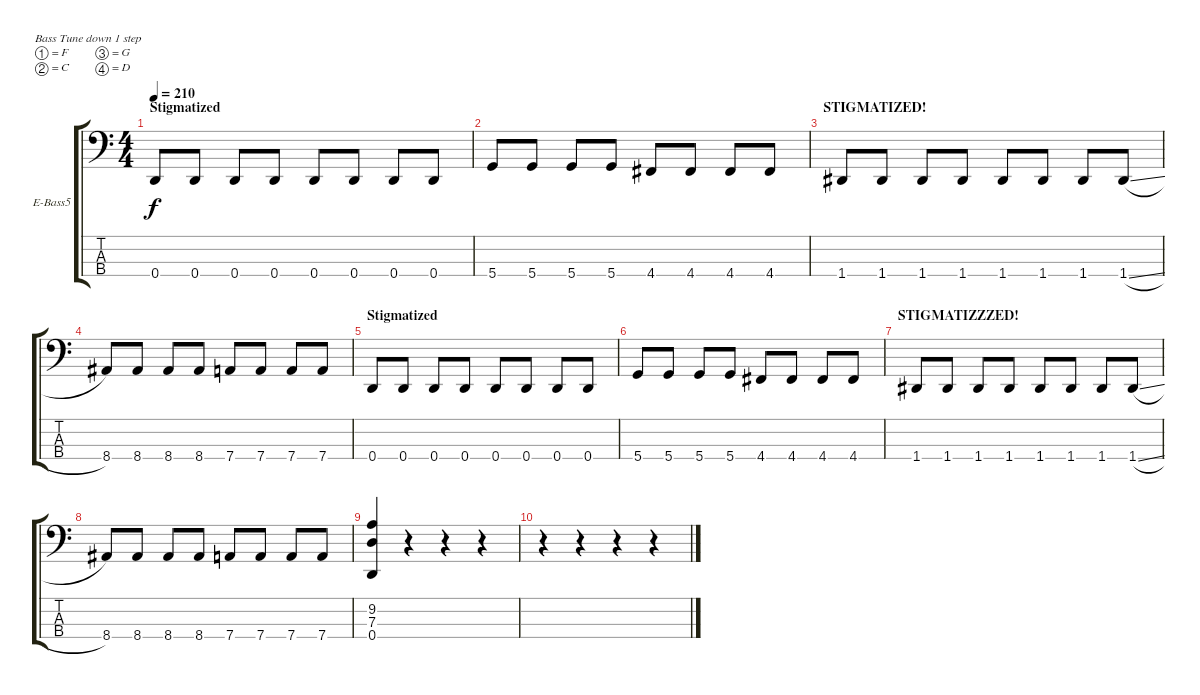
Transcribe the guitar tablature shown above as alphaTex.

\defaultSystemsLayout 4
\bracketExtendMode groupsimilarinstruments
\firstSystemTrackNameOrientation horizontal
\otherSystemsTrackNameOrientation horizontal
\track ("TOM ANGELRIPPER!" "E-Bass5") {instrument electricbassfinger}
\staff {score tabs}
\tuning (F2 C2 G1 D1)
\ts (4 4)
\section ("" "Stigmatized")
\tempo 210
\clef f4
\ks c
0.4.8{dy f} 0.4.8 0.4.8 0.4.8 0.4.8 0.4.8 0.4.8 0.4.8 |
5.4.8 5.4.8 5.4.8 5.4.8 4.4.8 4.4.8 4.4.8 4.4.8 |
\section ("" "STIGMATIZED!")
1.4.8 1.4.8 1.4.8 1.4.8 1.4.8 1.4.8 1.4.8 1.4{sl}.8 |
8.4.8 8.4.8 8.4.8 8.4.8 7.4.8 7.4.8 7.4.8 7.4.8 |
\section ("" "Stigmatized")
0.4.8 0.4.8 0.4.8 0.4.8 0.4.8 0.4.8 0.4.8 0.4.8 |
5.4.8 5.4.8 5.4.8 5.4.8 4.4.8 4.4.8 4.4.8 4.4.8 |
\section ("" "STIGMATIZZZED!")
1.4.8 1.4.8 1.4.8 1.4.8 1.4.8 1.4.8 1.4.8 1.4{sl}.8 |
8.4.8 8.4.8 8.4.8 8.4.8 7.4.8 7.4.8 7.4.8 7.4.8 |
(0.4 7.3 9.2).4 r.4 r.4 r.4 |
r.4 r.4 r.4 r.4
